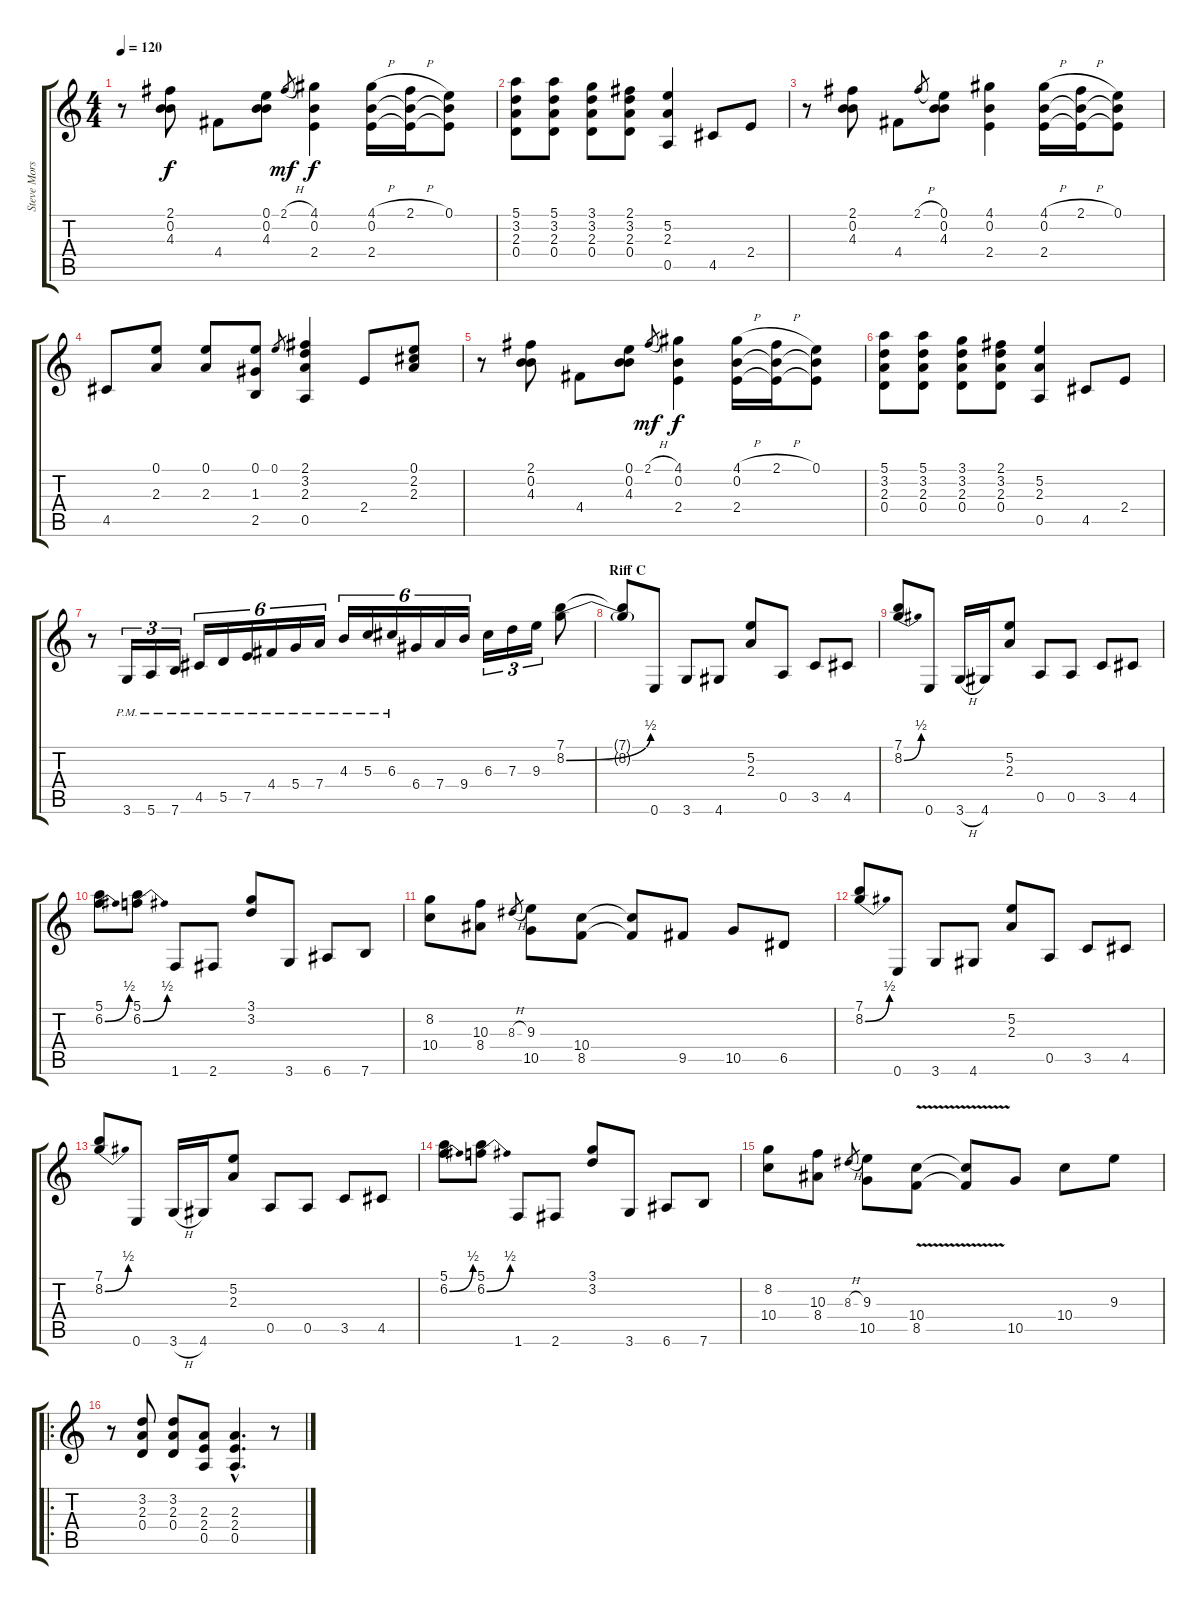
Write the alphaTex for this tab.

\track ("Steve Morse Rhythm Guitar" "Steve Mors") {instrument distortionguitar}
\staff {score tabs}
\tuning (E4 B3 G3 D3 A2 E2) {hide}
\ts (4 4)
\tempo 120
\clef g2
\ks c
r.8{dy f} (2.1 0.2 4.3).8 4.4.8 (0.1 0.2 4.3).8 2.1{h}.8{gr dy mf} (4.1 0.2 2.4).4{dy f} (4.1{h} 0.2 2.4).16 (2.1{h} 0.2{t} 2.4{t}).16 (0.1 0.2{t} 2.4{t}).8 |
(5.1 3.2 2.3 0.4).8 (5.1 3.2 2.3 0.4).8 (3.1 3.2 2.3 0.4).8 (2.1 3.2 2.3 0.4).8 (5.2 2.3 0.5).4 4.5.8 2.4.8 |
r.8 (2.1 0.2 4.3).8 4.4.8 2.1{h}.8{gr} (0.1 0.2 4.3).8 (4.1 0.2 2.4).4 (4.1{h} 0.2 2.4).16 (2.1{h} 0.2{t} 2.4{t}).16 (0.1 0.2{t} 2.4{t}).8 |
4.5.8 (0.1 2.3).8 (0.1 2.3).8 (0.1 1.3 2.5).8 0.1.8{gr} (2.1 3.2 2.3 0.5).4 2.4.8 (0.1 2.2 2.3).8 |
r.8 (2.1 0.2 4.3).8 4.4.8 (0.1 0.2 4.3).8 2.1{h}.8{gr dy mf} (4.1 0.2 2.4).4{dy f} (4.1{h} 0.2 2.4).16 (2.1{h} 0.2{t} 2.4{t}).16 (0.1 0.2{t} 2.4{t}).8 |
(5.1 3.2 2.3 0.4).8 (5.1 3.2 2.3 0.4).8 (3.1 3.2 2.3 0.4).8 (2.1 3.2 2.3 0.4).8 (5.2 2.3 0.5).4 4.5.8 2.4.8 |
r.8{volume 16} 3.6{pm}.16{tu (3 2)} 5.6{pm}.16{tu (3 2)} 7.6{pm}.16{tu (3 2)} 4.5{pm}.16{tu (6 4)} 5.5{pm}.16{tu (6 4)} 7.5{pm}.16{tu (6 4)} 4.4{pm}.16{tu (6 4)} 5.4{pm}.16{tu (6 4)} 7.4{pm}.16{tu (6 4)} 4.3{pm}.16{tu (6 4)} 5.3{pm}.16{tu (6 4)} 6.3{pm}.16{tu (6 4)} 6.4.16{tu (6 4)} 7.4.16{tu (6 4)} 9.4.16{tu (6 4)} 6.3.16{tu (3 2)} 7.3.16{tu (3 2)} 9.3.16{tu (3 2)} (7.1 8.2{be (bend 0 0 60 2)}).8 |
\section ("" "Riff C")
(7.1{t} 8.2{t}).8 0.6.8 3.6.8 4.6.8 (5.2 2.3).8 0.5.8 3.5.8 4.5.8 |
(7.1 8.2{be (bend 0 0 60 2)}).8 0.6.8 3.6{h}.16 4.6.16 (5.2 2.3).8 0.5.8 0.5.8 3.5.8 4.5.8 |
(5.1 6.2{be (bend 0 0 60 2)}).8 (5.1 6.2{be (bend 0 0 60 2)}).8 1.6.8 2.6.8 (3.1 3.2).8 3.6.8 6.6.8 7.6.8 |
(8.2 10.4).8 (10.3 8.4).8 8.3{h}.8{gr} (9.3 10.5).8 (10.4 8.5).8 (10.4{t} 8.5{t}).8 9.5.8 10.5.8 6.5.8 |
(7.1 8.2{be (bend 0 0 60 2)}).8 0.6.8 3.6.8 4.6.8 (5.2 2.3).8 0.5.8 3.5.8 4.5.8 |
(7.1 8.2{be (bend 0 0 60 2)}).8 0.6.8 3.6{h}.16 4.6.16 (5.2 2.3).8 0.5.8 0.5.8 3.5.8 4.5.8 |
(5.1 6.2{be (bend 0 0 60 2)}).8 (5.1 6.2{be (bend 0 0 60 2)}).8 1.6.8 2.6.8 (3.1 3.2).8 3.6.8 6.6.8 7.6.8 |
(8.2 10.4).8 (10.3 8.4).8 8.3{h}.8{gr} (9.3 10.5).8 (10.4{v} 8.5{v}).8 (10.4{t} 8.5{t}).8 10.5.8 10.4.8 9.3.8 |
\ro
r.8{volume 12} (3.2 2.3 0.4).8 (3.2 2.3 0.4).8 (2.3 2.4 0.5).8 (2.3{hac} 2.4{hac} 0.5{hac}).4{d} r.8
